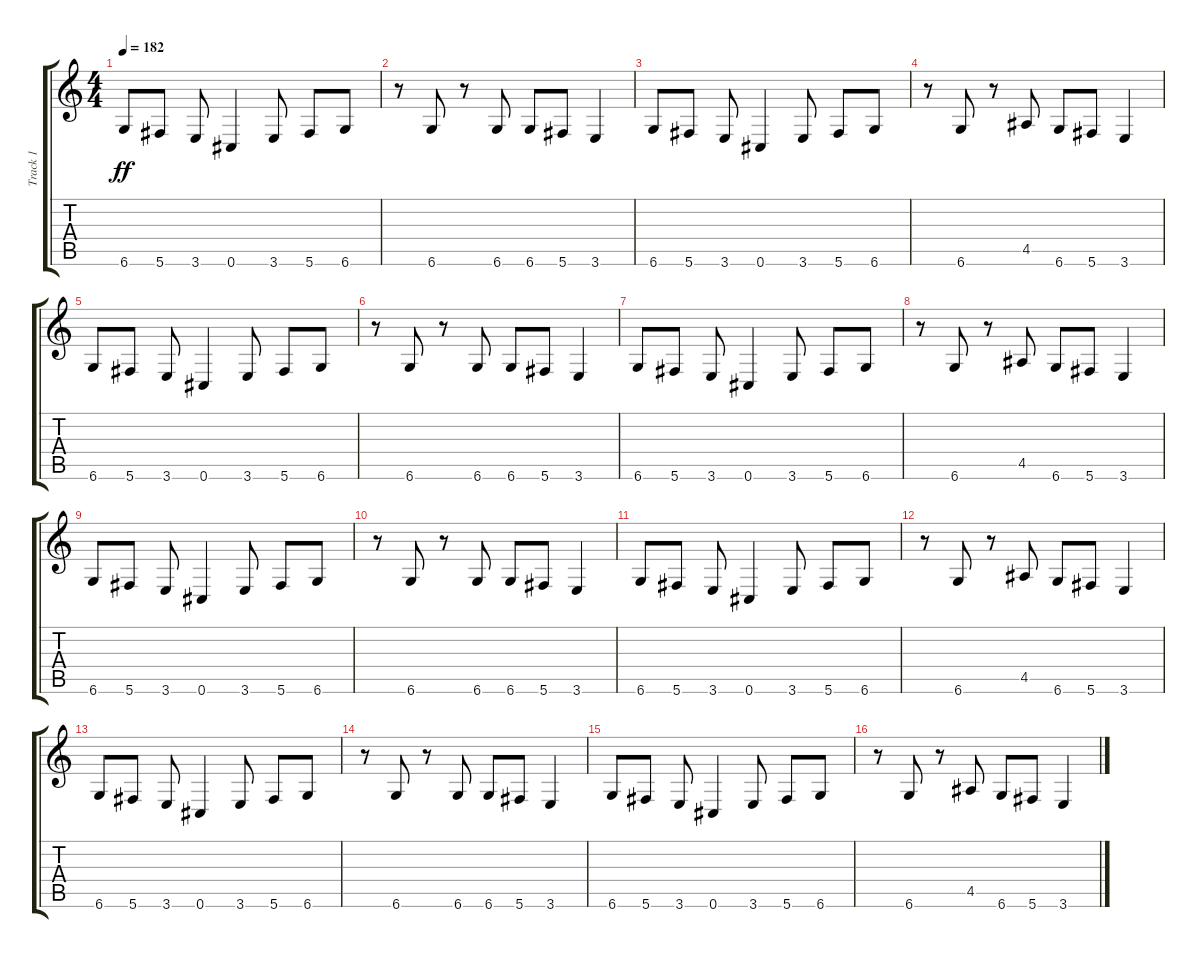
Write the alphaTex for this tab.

\track ("Track 1" "Track 1") {instrument distortionguitar}
\staff {score tabs}
\tuning (Db4 Ab3 E3 B2 Gb2 Db2) {hide}
\ts (4 4)
\tempo 182
\clef g2
\ks c
6.6.8{dy ff} 5.6.8 3.6.8 0.6.4 3.6.8 5.6.8 6.6.8 |
r.8 6.6.8 r.8 6.6.8 6.6.8 5.6.8 3.6.4 |
6.6.8 5.6.8 3.6.8 0.6.4 3.6.8 5.6.8 6.6.8 |
r.8 6.6.8 r.8 4.5.8 6.6.8 5.6.8 3.6.4 |
6.6.8 5.6.8 3.6.8 0.6.4 3.6.8 5.6.8 6.6.8 |
r.8 6.6.8 r.8 6.6.8 6.6.8 5.6.8 3.6.4 |
6.6.8 5.6.8 3.6.8 0.6.4 3.6.8 5.6.8 6.6.8 |
r.8 6.6.8 r.8 4.5.8 6.6.8 5.6.8 3.6.4 |
6.6.8 5.6.8 3.6.8 0.6.4 3.6.8 5.6.8 6.6.8 |
r.8 6.6.8 r.8 6.6.8 6.6.8 5.6.8 3.6.4 |
6.6.8 5.6.8 3.6.8 0.6.4 3.6.8 5.6.8 6.6.8 |
r.8 6.6.8 r.8 4.5.8 6.6.8 5.6.8 3.6.4 |
6.6.8 5.6.8 3.6.8 0.6.4 3.6.8 5.6.8 6.6.8 |
r.8 6.6.8 r.8 6.6.8 6.6.8 5.6.8 3.6.4 |
6.6.8 5.6.8 3.6.8 0.6.4 3.6.8 5.6.8 6.6.8 |
r.8 6.6.8 r.8 4.5.8 6.6.8 5.6.8 3.6.4
